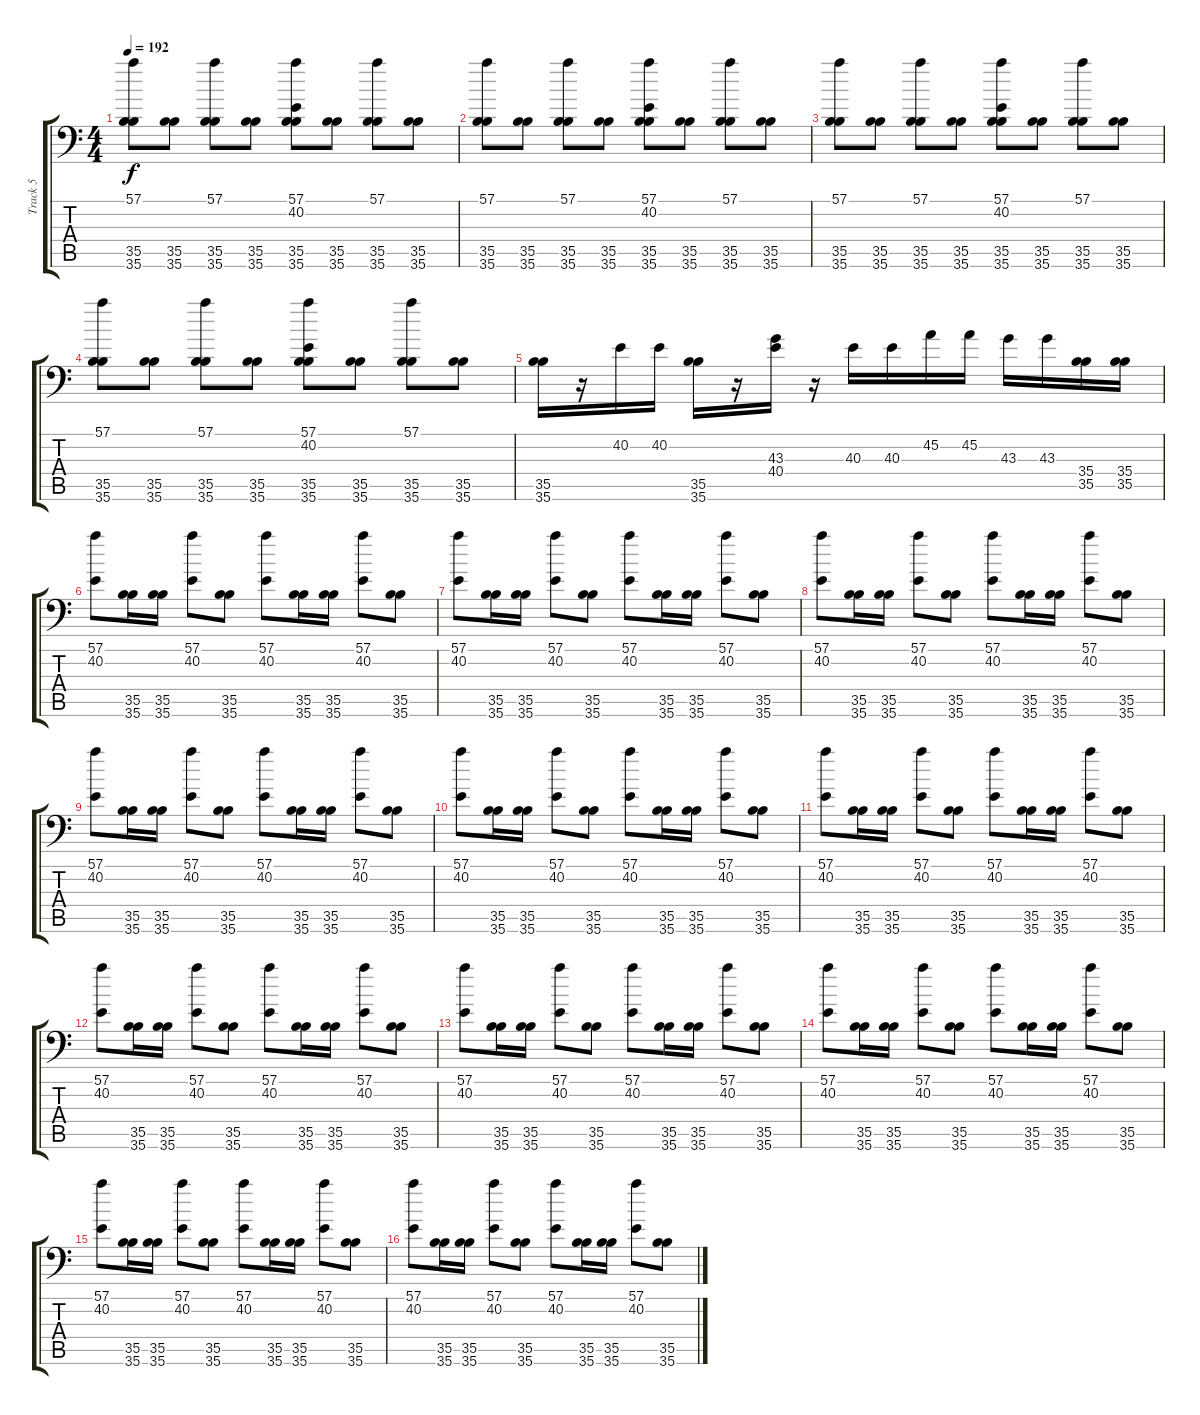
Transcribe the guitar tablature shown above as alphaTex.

\track ("Track 5" "Track 5") {instrument acousticgrandpiano}
\staff {score tabs}
\tuning (C-1 C-1 C-1 C-1 C-1 C-1) {hide}
\ts (4 4)
\tempo 192
\clef f4
\ks c
(57.1 35.5 35.6).8{dy f} (35.5 35.6).8 (57.1 35.5 35.6).8 (35.5 35.6).8 (57.1 40.2 35.5 35.6).8 (35.5 35.6).8 (57.1 35.5 35.6).8 (35.5 35.6).8 |
(57.1 35.5 35.6).8 (35.5 35.6).8 (57.1 35.5 35.6).8 (35.5 35.6).8 (57.1 40.2 35.5 35.6).8 (35.5 35.6).8 (57.1 35.5 35.6).8 (35.5 35.6).8 |
(57.1 35.5 35.6).8 (35.5 35.6).8 (57.1 35.5 35.6).8 (35.5 35.6).8 (57.1 40.2 35.5 35.6).8 (35.5 35.6).8 (57.1 35.5 35.6).8 (35.5 35.6).8 |
(57.1 35.5 35.6).8 (35.5 35.6).8 (57.1 35.5 35.6).8 (35.5 35.6).8 (57.1 40.2 35.5 35.6).8 (35.5 35.6).8 (57.1 35.5 35.6).8 (35.5 35.6).8 |
(35.5 35.6).16 r.16 40.2.16 40.2.16 (35.5 35.6).16 r.16 (43.3 40.4).16 r.16 40.3.16 40.3.16 45.2.16 45.2.16 43.3.16 43.3.16 (35.4 35.5).16 (35.4 35.5).16 |
(57.1 40.2).8 (35.5 35.6).16 (35.5 35.6).16 (57.1 40.2).8 (35.5 35.6).8 (57.1 40.2).8 (35.5 35.6).16 (35.5 35.6).16 (57.1 40.2).8 (35.5 35.6).8 |
(57.1 40.2).8 (35.5 35.6).16 (35.5 35.6).16 (57.1 40.2).8 (35.5 35.6).8 (57.1 40.2).8 (35.5 35.6).16 (35.5 35.6).16 (57.1 40.2).8 (35.5 35.6).8 |
(57.1 40.2).8 (35.5 35.6).16 (35.5 35.6).16 (57.1 40.2).8 (35.5 35.6).8 (57.1 40.2).8 (35.5 35.6).16 (35.5 35.6).16 (57.1 40.2).8 (35.5 35.6).8 |
(57.1 40.2).8 (35.5 35.6).16 (35.5 35.6).16 (57.1 40.2).8 (35.5 35.6).8 (57.1 40.2).8 (35.5 35.6).16 (35.5 35.6).16 (57.1 40.2).8 (35.5 35.6).8 |
(57.1 40.2).8 (35.5 35.6).16 (35.5 35.6).16 (57.1 40.2).8 (35.5 35.6).8 (57.1 40.2).8 (35.5 35.6).16 (35.5 35.6).16 (57.1 40.2).8 (35.5 35.6).8 |
(57.1 40.2).8 (35.5 35.6).16 (35.5 35.6).16 (57.1 40.2).8 (35.5 35.6).8 (57.1 40.2).8 (35.5 35.6).16 (35.5 35.6).16 (57.1 40.2).8 (35.5 35.6).8 |
(57.1 40.2).8 (35.5 35.6).16 (35.5 35.6).16 (57.1 40.2).8 (35.5 35.6).8 (57.1 40.2).8 (35.5 35.6).16 (35.5 35.6).16 (57.1 40.2).8 (35.5 35.6).8 |
(57.1 40.2).8 (35.5 35.6).16 (35.5 35.6).16 (57.1 40.2).8 (35.5 35.6).8 (57.1 40.2).8 (35.5 35.6).16 (35.5 35.6).16 (57.1 40.2).8 (35.5 35.6).8 |
(57.1 40.2).8 (35.5 35.6).16 (35.5 35.6).16 (57.1 40.2).8 (35.5 35.6).8 (57.1 40.2).8 (35.5 35.6).16 (35.5 35.6).16 (57.1 40.2).8 (35.5 35.6).8 |
(57.1 40.2).8 (35.5 35.6).16 (35.5 35.6).16 (57.1 40.2).8 (35.5 35.6).8 (57.1 40.2).8 (35.5 35.6).16 (35.5 35.6).16 (57.1 40.2).8 (35.5 35.6).8 |
(57.1 40.2).8 (35.5 35.6).16 (35.5 35.6).16 (57.1 40.2).8 (35.5 35.6).8 (57.1 40.2).8 (35.5 35.6).16 (35.5 35.6).16 (57.1 40.2).8 (35.5 35.6).8
